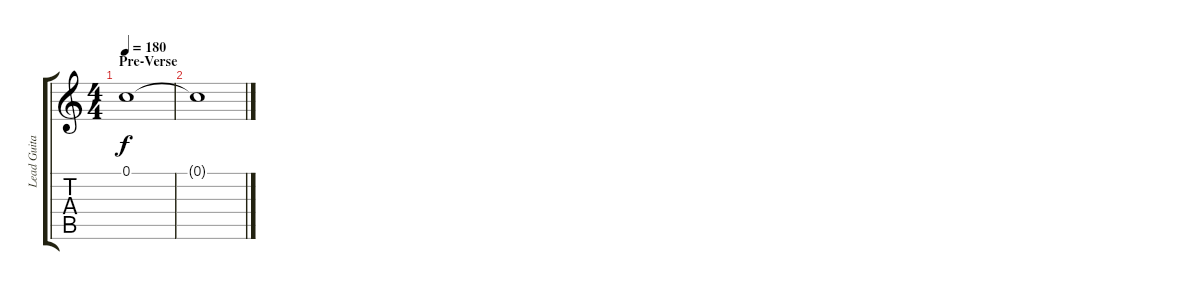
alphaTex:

\track ("Lead Guitar" "Lead Guita") {instrument distortionguitar}
\staff {score tabs}
\tuning (C4 G3 Eb3 Bb2 F2 C2) {hide}
\ts (4 4)
\section ("" "Pre-Verse")
\tempo 180
\clef g2
\ks c
0.1.1{dy f} |
0.1{t}.1
